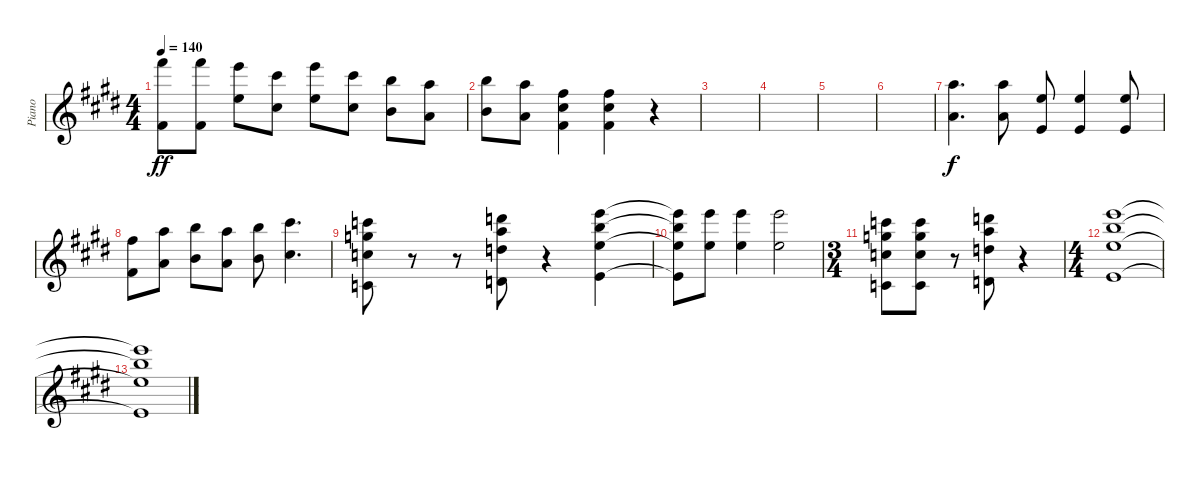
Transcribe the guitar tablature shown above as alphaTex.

\track ("Piano" "Piano") {instrument brightacousticpiano}
\staff {score}
\tuning (E5 B4 G4 D4 A3 E3) {hide}
\ts (4 4)
\tempo 140
\clef g2
\ks e
(14.1 14.6).8{dy ff} (14.1 14.6).8 (12.1 14.4).8 (9.1 6.3).8 (12.1 14.4).8 (9.1 6.3).8 (7.1 9.4).8 (5.1 2.3).8 |
(7.1 0.2).8 (5.1 2.3).8 (2.1 2.2 4.4).4 (2.1 2.2 4.4).4 r.4 |
|
|
|
|
(5.1 7.4).4{d dy f} (5.1 7.4).8 (0.1 7.5).8 (0.1 7.5).4 (0.1 7.5).8 |
(7.2 9.5).8 (5.1 7.4).8 (7.1 0.2).8 (5.1 7.4).8 (7.1 0.2).8 (9.1 6.3).4{d} |
(8.1 8.2 5.3 3.5).8 r.8 r.8 (10.1 10.2 7.3 0.4).8 r.4 (12.1 12.2 9.3 2.4).4 |
(12.1{t} 12.2{t} 9.3{t} 2.4{t}).8 (12.1 5.2).8 (12.1 5.2).4 (12.1 5.2).2 |
\ts (3 4)
(8.1 8.2 5.3 3.5).8 (8.1 8.2 5.3 3.5).8 r.8 (10.1 10.2 7.3 0.4).8 r.4 |
\ts (4 4)
(12.1 12.2 9.3 2.4).1 |
(12.1{t} 12.2{t} 9.3{t} 2.4{t}).1
